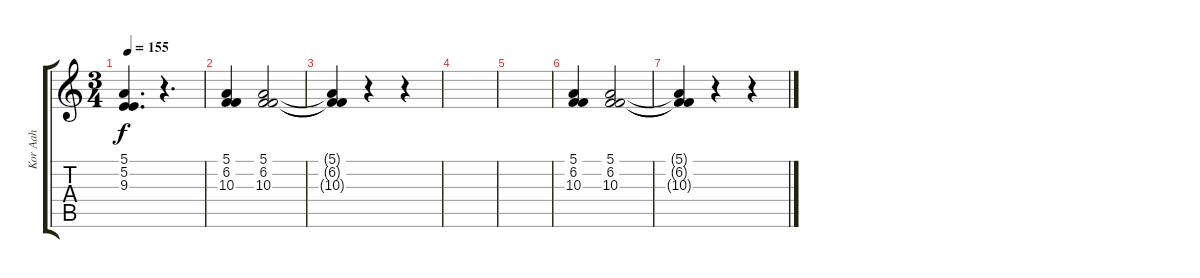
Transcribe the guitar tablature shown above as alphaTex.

\track ("Kor Aah" "Kor Aah") {instrument choiraahs}
\staff {score tabs}
\tuning (E4 B3 G3 D3 A2 E2) {hide}
\ts (3 4)
\tempo 155
\clef g2
\ks c
(5.1{t} 5.2{t} 9.3{t}).4{d dy f} r.4{d} |
(5.1 6.2 10.3).4 (5.1 6.2 10.3).2 |
(5.1{t} 6.2{t} 10.3{t}).4 r.4 r.4 |
|
|
(5.1 6.2 10.3).4 (5.1 6.2 10.3).2 |
(5.1{t} 6.2{t} 10.3{t}).4 r.4 r.4
